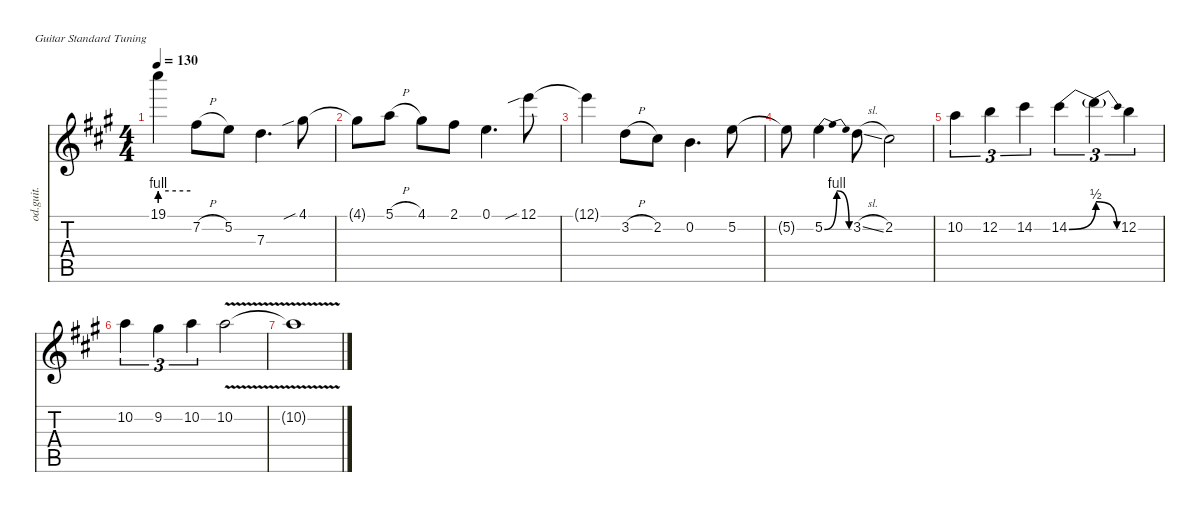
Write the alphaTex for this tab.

\defaultSystemsLayout 4
\hideDynamics
\bracketExtendMode nobrackets
\track ("Guitar 2" "od.guit.") {instrument overdrivenguitar}
\staff {score tabs}
\tuning (E4 B3 G3 D3 A2 E2)
\ts (4 4)
\tempo 130
\clef g2
\ks a
19.1{be (hold 0 4 60 4) t}.4{dy f beam Down} 7.2{h acc #}.8{beam Down} 5.2{acc forcenatural}.8{beam Down} 7.3{acc forcenatural}.4{d beam Down} 4.1{sib acc #}.8{beam Down} |
4.1{t acc #}.8{beam Down} 5.1{h acc forcenatural}.8{beam Down} 4.1{acc #}.8{beam Down} 2.1{acc #}.8{beam Down} 0.1{acc forcenatural}.4{d beam Down} 12.1{sib acc forcenatural}.8{beam Down} |
12.1{t acc forcenatural}.4{beam Down} 3.2{h acc forcenatural}.8{beam Down} 2.2{acc #}.8{beam Down} 0.2{acc forcenatural}.4{d beam Down} 5.2{acc forcenatural}.8{beam Down} |
5.2{t acc forcenatural}.8{beam Down} 5.2{be (bendrelease 0 0 15 4 30 4 45 0) acc forcenatural}.4{beam Down} 3.2{sl acc forcenatural}.8{beam Down} 2.2{acc #}.2{beam Down} |
10.2{acc forcenatural}.4{tu (3 2) beam Down} 12.2{acc forcenatural}.4{tu (3 2) beam Down} 14.2{acc #}.4{tu (3 2) beam Down} 14.2{be (bend 0 0 60 2) acc #}.4{tu (3 2) beam Down} 14.2{be (release 0 2 60 0) t}.4{tu (3 2) beam Down} 12.2{acc forcenatural}.4{tu (3 2) beam Down} |
10.2{acc forcenatural}.4{tu (3 2) beam Down} 9.2{acc #}.4{tu (3 2) beam Down} 10.2{acc forcenatural}.4{tu (3 2) beam Down} 10.2{v acc forcenatural}.2{beam Down} |
10.2{v t acc forcenatural}.1{beam Down}
